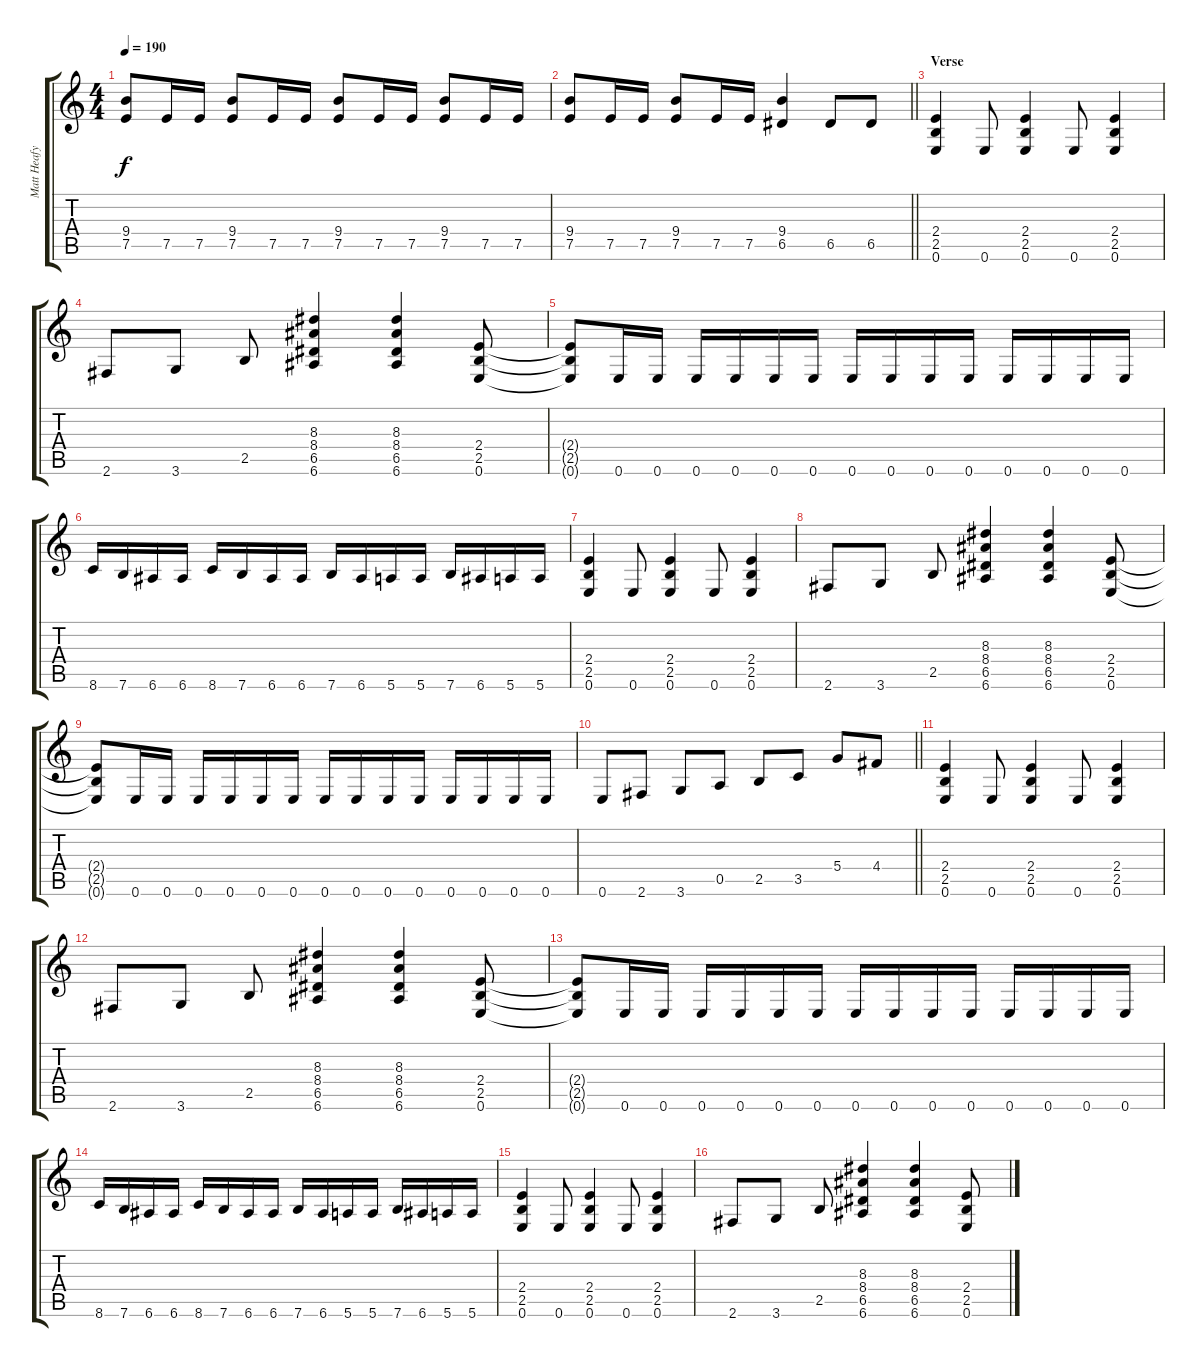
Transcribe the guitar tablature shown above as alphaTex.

\track ("Matt Heafy" "Matt Heafy") {instrument distortionguitar}
\staff {score tabs}
\tuning (E4 B3 G3 D3 A2 E2) {hide}
\ts (4 4)
\tempo 190
\clef g2
\ks c
(9.4 7.5).8{dy f} 7.5.16 7.5.16 (9.4 7.5).8 7.5.16 7.5.16 (9.4 7.5).8 7.5.16 7.5.16 (9.4 7.5).8 7.5.16 7.5.16 |
\barLineRight lightlight
(9.4 7.5).8 7.5.16 7.5.16 (9.4 7.5).8 7.5.16 7.5.16 (9.4 6.5).4 6.5.8 6.5.8 |
\section ("" "Verse")
(2.4 2.5 0.6).4 0.6.8 (2.4 2.5 0.6).4 0.6.8 (2.4 2.5 0.6).4 |
2.6.8 3.6.8 2.5.8 (8.3 8.4 6.5 6.6).4 (8.3 8.4 6.5 6.6).4 (2.4 2.5 0.6).8 |
(2.4{t} 2.5{t} 0.6{t}).8 0.6.16 0.6.16 0.6.16 0.6.16 0.6.16 0.6.16 0.6.16 0.6.16 0.6.16 0.6.16 0.6.16 0.6.16 0.6.16 0.6.16 |
8.6.16 7.6.16 6.6.16 6.6.16 8.6.16 7.6.16 6.6.16 6.6.16 7.6.16 6.6.16 5.6.16 5.6.16 7.6.16 6.6.16 5.6.16 5.6.16 |
(2.4 2.5 0.6).4 0.6.8 (2.4 2.5 0.6).4 0.6.8 (2.4 2.5 0.6).4 |
2.6.8 3.6.8 2.5.8 (8.3 8.4 6.5 6.6).4 (8.3 8.4 6.5 6.6).4 (2.4 2.5 0.6).8 |
(2.4{t} 2.5{t} 0.6{t}).8 0.6.16 0.6.16 0.6.16 0.6.16 0.6.16 0.6.16 0.6.16 0.6.16 0.6.16 0.6.16 0.6.16 0.6.16 0.6.16 0.6.16 |
\barLineRight lightlight
0.6.8 2.6.8 3.6.8 0.5.8 2.5.8 3.5.8 5.4.8 4.4.8 |
(2.4 2.5 0.6).4 0.6.8 (2.4 2.5 0.6).4 0.6.8 (2.4 2.5 0.6).4 |
2.6.8 3.6.8 2.5.8 (8.3 8.4 6.5 6.6).4 (8.3 8.4 6.5 6.6).4 (2.4 2.5 0.6).8 |
(2.4{t} 2.5{t} 0.6{t}).8 0.6.16 0.6.16 0.6.16 0.6.16 0.6.16 0.6.16 0.6.16 0.6.16 0.6.16 0.6.16 0.6.16 0.6.16 0.6.16 0.6.16 |
8.6.16 7.6.16 6.6.16 6.6.16 8.6.16 7.6.16 6.6.16 6.6.16 7.6.16 6.6.16 5.6.16 5.6.16 7.6.16 6.6.16 5.6.16 5.6.16 |
(2.4 2.5 0.6).4 0.6.8 (2.4 2.5 0.6).4 0.6.8 (2.4 2.5 0.6).4 |
2.6.8 3.6.8 2.5.8 (8.3 8.4 6.5 6.6).4 (8.3 8.4 6.5 6.6).4 (2.4 2.5 0.6).8
